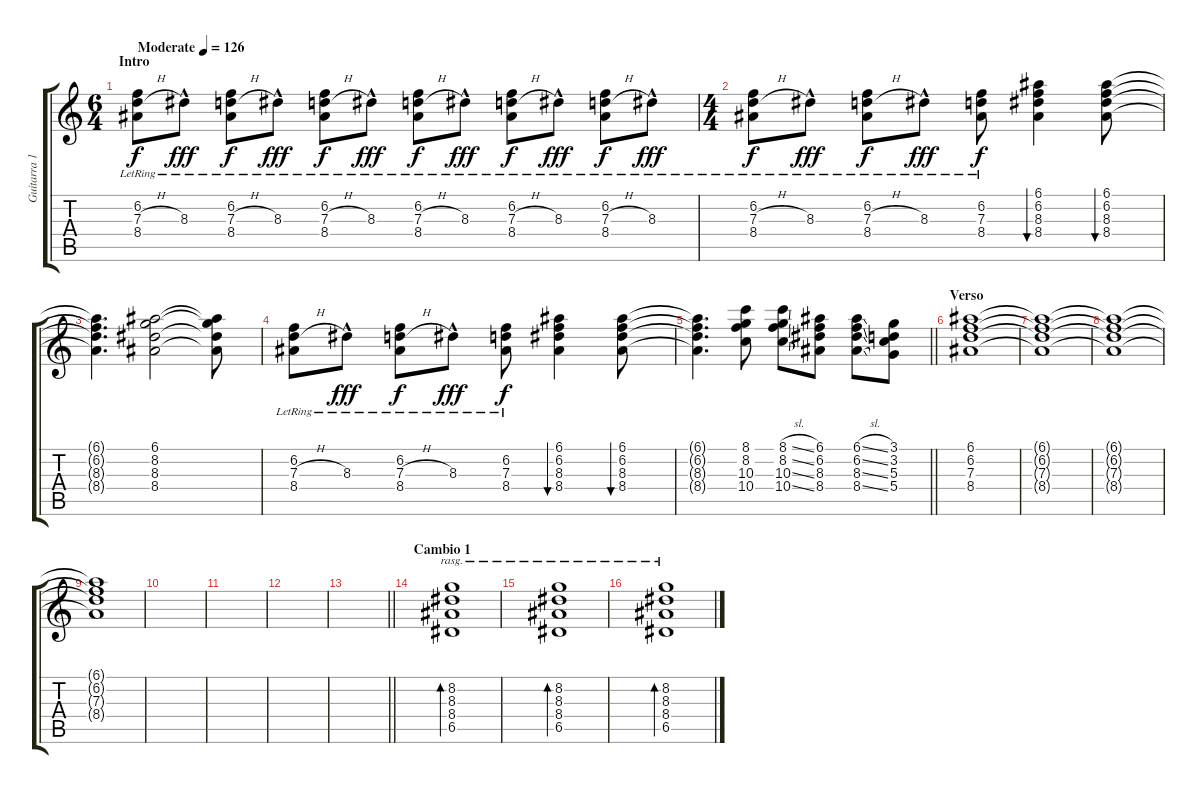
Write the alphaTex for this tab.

\track ("Guitarra 1 RSE" "Guitarra 1") {instrument electricguitarjazz}
\staff {score tabs}
\tuning (E4 B3 G3 D3 A2 E2) {hide}
\ts (6 4)
\section ("" "Intro")
\tempo (126 "Moderate")
\clef g2
\ks c
(6.2{lr} 7.3{h lr} 8.4{lr}).8{dy f volume 1 instrument electricguitarjazz} 8.3{hac lr}.8{dy fff volume 15} (6.2{lr} 7.3{h lr} 8.4{lr}).8{dy f} 8.3{hac lr}.8{dy fff} (6.2{lr} 7.3{h lr} 8.4{lr}).8{dy f} 8.3{hac lr}.8{dy fff} (6.2{lr} 7.3{h lr} 8.4{lr}).8{dy f} 8.3{hac lr}.8{dy fff} (6.2{lr} 7.3{h lr} 8.4{lr}).8{dy f} 8.3{hac lr}.8{dy fff} (6.2{lr} 7.3{h lr} 8.4{lr}).8{dy f} 8.3{hac lr}.8{dy fff} |
\ts (4 4)
(6.2{lr} 7.3{h lr} 8.4{lr}).8{dy f} 8.3{hac lr}.8{dy fff} (6.2{lr} 7.3{h lr} 8.4{lr}).8{dy f} 8.3{hac lr}.8{dy fff} (6.2{lr} 7.3{lr} 8.4{lr}).8{dy f} (6.1 6.2 8.3 8.4).4{bu 60} (6.1 6.2 8.3 8.4).8{bu 60} |
(6.1{t} 6.2{t} 8.3{t} 8.4{t}).4{d} (6.1 8.2 8.3 8.4).2 (6.1{t} 8.2{t} 8.3{t} 8.4{t}).8 |
(6.2{lr} 7.3{h lr} 8.4{lr}).8 8.3{hac lr}.8{dy fff} (6.2{lr} 7.3{h lr} 8.4{lr}).8{dy f} 8.3{hac lr}.8{dy fff} (6.2 7.3{lr} 8.4{lr}).8{dy f} (6.1 6.2 8.3 8.4).4{bu 60} (6.1 6.2 8.3 8.4).8{bu 60} |
\barLineRight lightlight
(6.1{t} 6.2{t} 8.3{t} 8.4{t}).4{d} (8.1 8.2 10.3 10.4).8 (8.1{sl} 8.2{sl} 10.3{sl} 10.4{sl}).8 (6.1 6.2 8.3 8.4).8 (6.1{sl} 6.2{sl} 8.3{sl} 8.4{sl}).8 (3.1 3.2 5.3 5.4).8 |
\section ("" "Verso")
(6.1 6.2 7.3 8.4).1 |
(6.1{t} 6.2{t} 7.3{t} 8.4{t}).1 |
(6.1{t} 6.2{t} 7.3{t} 8.4{t}).1 |
(6.1{t} 6.2{t} 7.3{t} 8.4{t}).1 |
|
|
|
\barLineRight lightlight
|
\section ("" "Cambio 1")
(8.2 8.3 8.4 6.5).1{bd 120 rasg ii instrument electricguitarclean} |
(8.2 8.3 8.4 6.5).1{bd 120 rasg ii} |
(8.2 8.3 8.4 6.5).1{bd 120 rasg ii}
